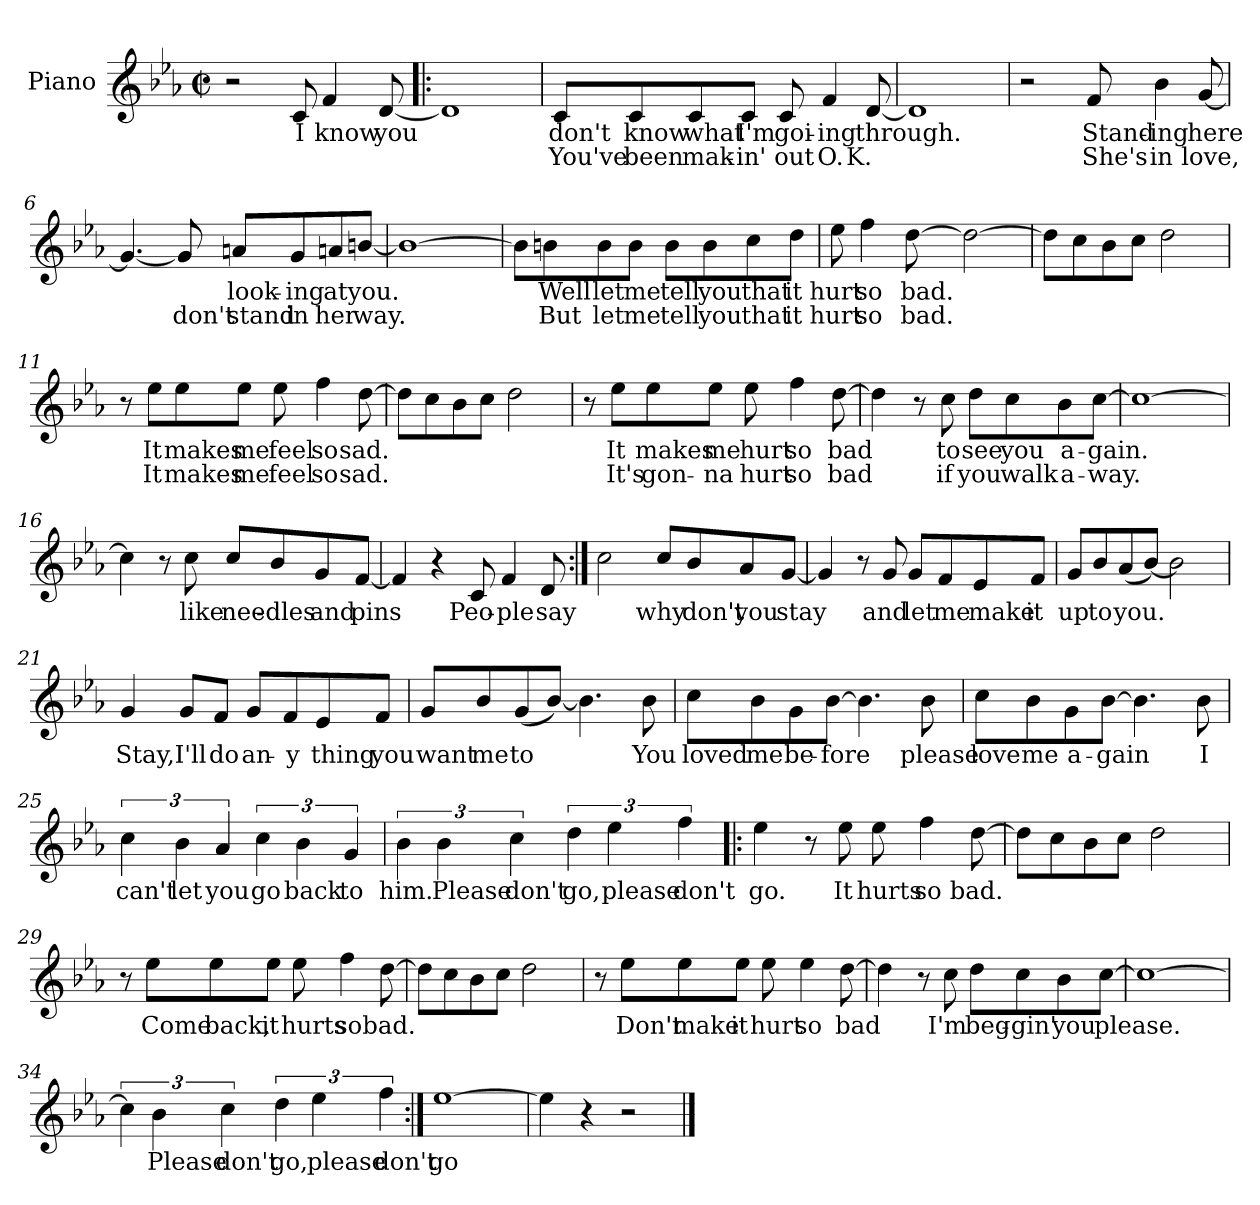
**kern	**text	**text
*part1	*part1	*part1
*staff1	*staff1	*staff1
*I"Piano	*	*
*I'Pno	*	*
*clefG2	*	*
*k[b-e-a-]	*	*
*E-:	*	*
*M2/2	*	*
*met(c|)	*	*
=1	=1	=1
2r	.	.
8c/	I	.
4f/	know	.
[8d/	you	.
=2!|:	=2!|:	=2!|:
1d]	.	.
=3	=3	=3
8c/L	don't	You've
8c/	know	been
8c/	what	mak-
8c/J	I'm	-in'
8c/	goi-	out
4f/	-ing	O.
[8d/	through.	K.
!!LO:LB:g=z
=4	=4	=4
1d]	.	.
=5	=5	=5
2r	.	.
8f/	Stand-	She's
4b-\	-ing	in
[8g/	here	love,
=6	=6	=6
4.g/_	.	.
8g/]	.	don't
8an/L	look-	stand
8g/	-ing	in
8an/	at	her
[8bn/J	you.	way.
=7	=7	=7
1b_	.	.
!!LO:LB:g=z
=8	=8	=8
8b\L]	.	.
8bn\	Well	But
8b\	let	let
8b\J	me	me
8b\L	tell	tell
8b\	you	you
8cc\	that	that
8dd\J	it	it
=9	=9	=9
8ee-\	hurt	hurt
4ff\	so	so
[8dd\	bad.	bad.
2dd\_	.	.
=10	=10	=10
8dd\L]	.	.
8cc\	.	.
8b-\	.	.
8cc\J	.	.
2dd\	.	.
!!LO:LB:g=z
=11	=11	=11
8r	.	.
8ee-\L	It	It
8ee-\	makes	makes
8ee-\J	me	me
8ee-\	feel	feel
4ff\	so	so
[8dd\	sad.	sad.
=12	=12	=12
8dd\L]	.	.
8cc\	.	.
8b-\	.	.
8cc\J	.	.
2dd\	.	.
!!LO:LB:g=z
=13	=13	=13
8r	.	.
8ee-\L	It	It's
8ee-\	makes	gon-
8ee-\J	me	-na
8ee-\	hurt	hurt
4ff\	so	so
[8dd\	bad	bad
=14	=14	=14
4dd\]	.	.
8r	.	.
8cc\	to	if
8dd\L	see	you
8cc\	you	walk
8b-\	a-	a-
[8cc\J	-gain.	-way.
=15	=15	=15
1cc_	.	.
!!LO:LB:g=z
=16	=16	=16
4cc\]	.	.
8r	.	.
8cc\	like	.
8cc/L	nee-	.
8b-/	-dles	.
8g/	and	.
[8f/J	pins	.
=17	=17	=17
4f/]	.	.
4r	.	.
8c/	Peo-	.
4f/	-ple	.
8d/	say	.
!!LO:LB:g=z
=18:|!	=18:|!	=18:|!
2cc\	.	.
8cc/L	why	.
8b-/	don't	.
8a-/	you	.
[8g/J	stay	.
=19	=19	=19
4g/]	.	.
8r	.	.
8g/	and	.
8g/L	let	.
8f/	me	.
8e-/	make	.
8f/J	it	.
=20	=20	=20
8g/L	up	.
8b-/	to	.
(8a-/	you.	.
[8b-/J)	.	.
2b-\]	.	.
!!LO:PB:g=z
=21	=21	=21
4g/	Stay,	.
8g/L	I'll	.
8f/J	do	.
8g/L	an-	.
8f/	-y	.
8e-/	thing	.
8f/J	you	.
=22	=22	=22
8g/L	want	.
8b-/	me	.
(8g/	to	.
[8b-/J)	.	.
4.b-\]	.	.
8b-\	You	.
!!LO:LB:g=z
=23	=23	=23
8cc\L	loved	.
8b-\	me	.
8g\	be-	.
[8b-\J	-fore	.
4.b-\]	.	.
8b-\	please	.
=24	=24	=24
8cc\L	love	.
8b-\	me	.
8g\	a-	.
[8b-\J	-gain	.
4.b-\]	.	.
8b-\	I	.
!!LO:LB:g=z
=25	=25	=25
6cc\	can't	.
6b-\	let	.
6a-/	you	.
6cc\	go	.
6b-\	back	.
6g/	to	.
=26	=26	=26
6b-\	him.	.
6b-\	Please	.
6cc\	don't	.
6dd\	go,	.
6ee-\	please	.
6ff\	don't	.
!!LO:LB:g=z
=27!|:	=27!|:	=27!|:
4ee-\	go.	.
8r	.	.
8ee-\	It	.
8ee-\	hurts	.
4ff\	so	.
[8dd\	bad.	.
=28	=28	=28
8dd\L]	.	.
8cc\	.	.
8b-\	.	.
8cc\J	.	.
2dd\	.	.
!!LO:LB:g=z
=29	=29	=29
8r	.	.
8ee-\L	Come	.
8ee-\	back,	.
8ee-\J	it	.
8ee-\	hurts	.
4ff\	so	.
[8dd\	bad.	.
=30	=30	=30
8dd\L]	.	.
8cc\	.	.
8b-\	.	.
8cc\J	.	.
2dd\	.	.
!!LO:LB:g=z
=31	=31	=31
8r	.	.
8ee-\L	Don't	.
8ee-\	make	.
8ee-\J	it	.
8ee-\	hurt	.
4ee-\	so	.
[8dd\	bad	.
=32	=32	=32
4dd\]	.	.
8r	.	.
8cc\	I'm	.
8dd\L	beg-	.
8cc\	-gin'	.
8b-\	you	.
[8cc\J	please.	.
=33	=33	=33
1cc_	.	.
!!LO:LB:g=z
=34	=34	=34
6cc\]	.	.
6b-\	Please	.
6cc\	don't	.
6dd\	go,	.
6ee-\	please	.
6ff\	don't	.
=35:|!	=35:|!	=35:|!
[1ee-	go	.
=36	=36	=36
4ee-\]	.	.
4r	.	.
2r	.	.
==	==	==
*-	*-	*-
